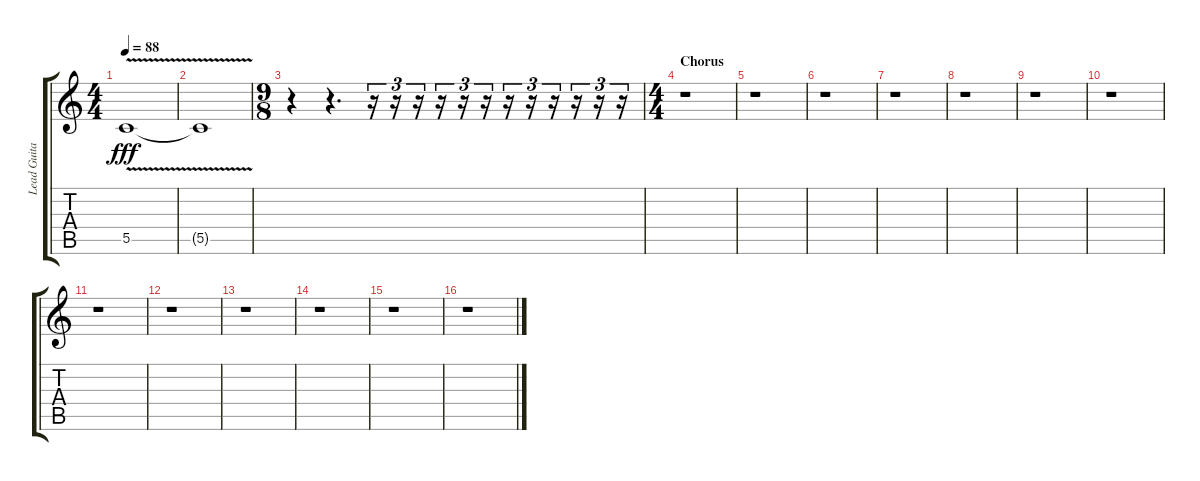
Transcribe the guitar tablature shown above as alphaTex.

\track ("Lead Guitar 3" "Lead Guita") {instrument distortionguitar}
\staff {score tabs}
\tuning (D4 A3 F3 C3 G2 D2) {hide}
\ts (4 4)
\tempo 88
\clef g2
\ks c
5.5{v}.1{dy fff} |
5.5{v t}.1 |
\ts (9 8)
r.4 r.4{d} r.16{tu (3 2)} r.16{tu (3 2)} r.16{tu (3 2)} r.16{tu (3 2)} r.16{tu (3 2)} r.16{tu (3 2)} r.16{tu (3 2)} r.16{tu (3 2)} r.16{tu (3 2)} r.16{tu (3 2)} r.16{tu (3 2)} r.16{tu (3 2)} |
\ts (4 4)
\section ("" "Chorus")
r.1 |
r.1 |
r.1 |
r.1 |
r.1 |
r.1 |
r.1 |
r.1 |
r.1 |
r.1 |
r.1 |
r.1 |
r.1
